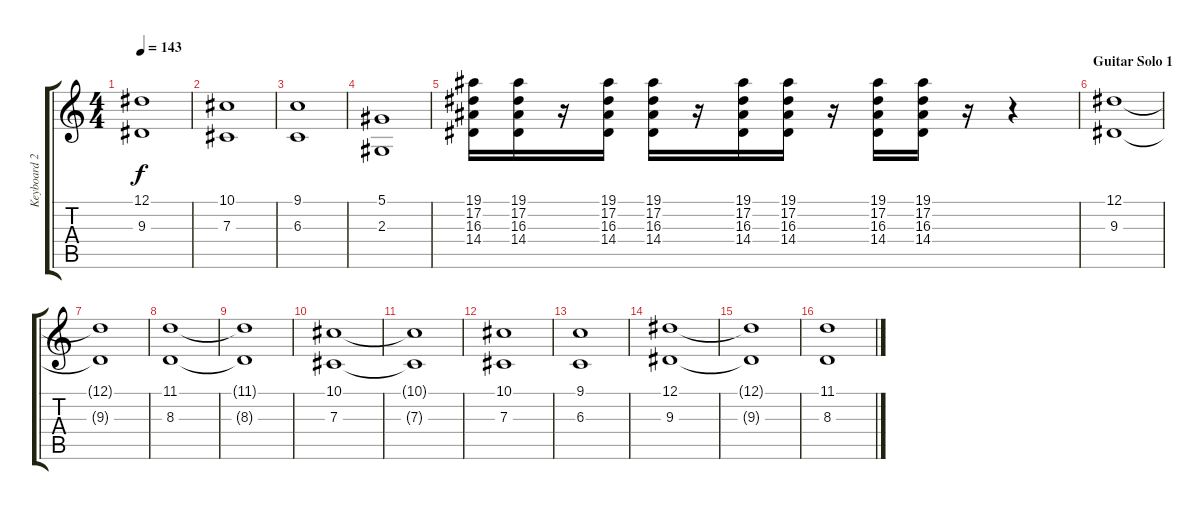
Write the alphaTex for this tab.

\track ("Keyboard 2" "Keyboard 2") {instrument stringensemble1}
\staff {score tabs}
\tuning (Eb4 Bb3 Gb3 Db3 Ab2 Eb2) {hide}
\ts (4 4)
\tempo 143
\clef g2
\ks c
(12.1 9.3).1{dy f} |
(10.1 7.3).1 |
(9.1 6.3).1 |
(5.1 2.3).1 |
(19.1 17.2 16.3 14.4).16 (19.1 17.2 16.3 14.4).16 r.16 (19.1 17.2 16.3 14.4).16 (19.1 17.2 16.3 14.4).16 r.16 (19.1 17.2 16.3 14.4).16 (19.1 17.2 16.3 14.4).16 r.16 (19.1 17.2 16.3 14.4).16 (19.1 17.2 16.3 14.4).16 r.16 r.4 |
\section ("" "Guitar Solo 1")
(12.1 9.3).1 |
(12.1{t} 9.3{t}).1 |
(11.1 8.3).1 |
(11.1{t} 8.3{t}).1 |
(10.1 7.3).1 |
(10.1{t} 7.3{t}).1 |
(10.1 7.3).1 |
(9.1 6.3).1 |
\section ("" "")
(12.1 9.3).1 |
(12.1{t} 9.3{t}).1 |
(11.1 8.3).1
